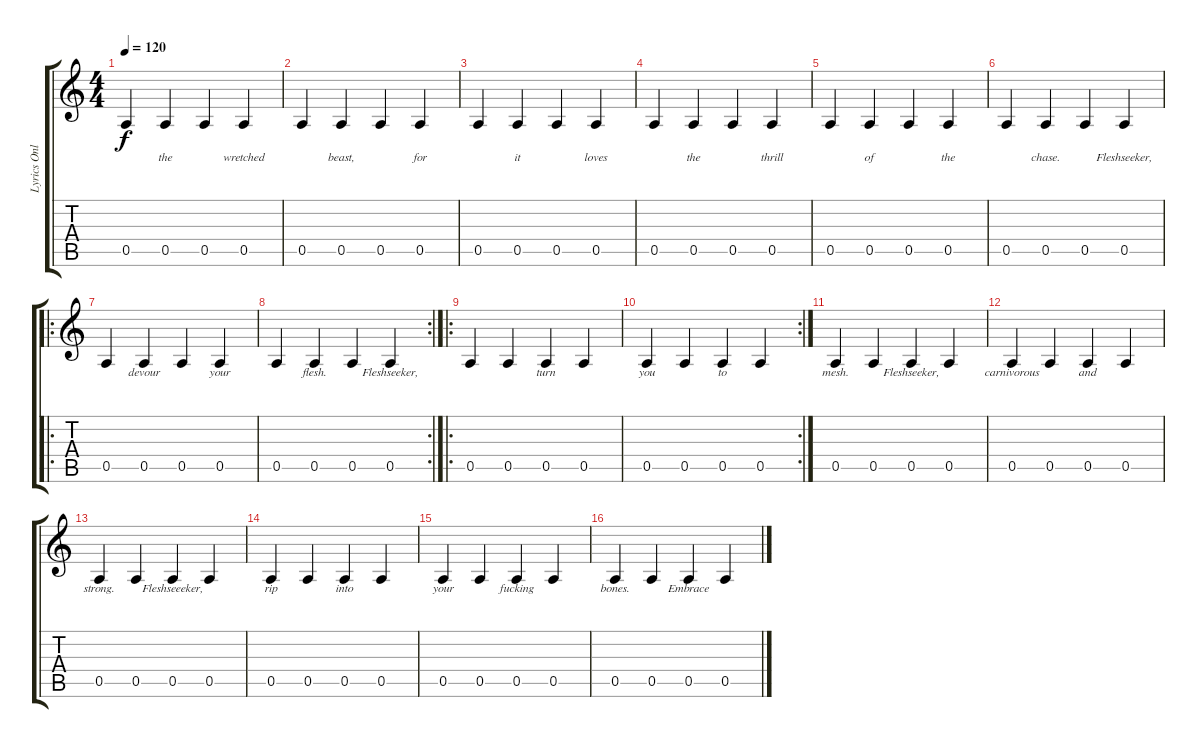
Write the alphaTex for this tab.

\track ("Lyrics Only" "Lyrics Onl") {mute instrument acousticguitarsteel}
\staff {score tabs}
\tuning (E4 B3 G3 D3 A2 E2) {hide}
\ts (4 4)
\tempo 120
\clef g2
\ks c
0.5.4{lyrics (0 "") lyrics (1 "") lyrics (2 "") lyrics (3 "") lyrics (4 "") dy f} 0.5.4{lyrics (0 "the") lyrics (1 "") lyrics (2 "") lyrics (3 "") lyrics (4 "")} 0.5.4{lyrics (0 "") lyrics (1 "") lyrics (2 "") lyrics (3 "") lyrics (4 "")} 0.5.4{lyrics (0 "wretched") lyrics (1 "") lyrics (2 "") lyrics (3 "") lyrics (4 "")} |
0.5.4{lyrics (0 "") lyrics (1 "") lyrics (2 "") lyrics (3 "") lyrics (4 "")} 0.5.4{lyrics (0 "beast,") lyrics (1 "") lyrics (2 "") lyrics (3 "") lyrics (4 "")} 0.5.4{lyrics (0 "") lyrics (1 "") lyrics (2 "") lyrics (3 "") lyrics (4 "")} 0.5.4{lyrics (0 "for") lyrics (1 "") lyrics (2 "") lyrics (3 "") lyrics (4 "")} |
0.5.4{lyrics (0 "") lyrics (1 "") lyrics (2 "") lyrics (3 "") lyrics (4 "")} 0.5.4{lyrics (0 "it") lyrics (1 "") lyrics (2 "") lyrics (3 "") lyrics (4 "")} 0.5.4{lyrics (0 "") lyrics (1 "") lyrics (2 "") lyrics (3 "") lyrics (4 "")} 0.5.4{lyrics (0 "loves") lyrics (1 "") lyrics (2 "") lyrics (3 "") lyrics (4 "")} |
0.5.4{lyrics (0 "") lyrics (1 "") lyrics (2 "") lyrics (3 "") lyrics (4 "")} 0.5.4{lyrics (0 "the") lyrics (1 "") lyrics (2 "") lyrics (3 "") lyrics (4 "")} 0.5.4{lyrics (0 "") lyrics (1 "") lyrics (2 "") lyrics (3 "") lyrics (4 "")} 0.5.4{lyrics (0 "thrill") lyrics (1 "") lyrics (2 "") lyrics (3 "") lyrics (4 "")} |
0.5.4{lyrics (0 "") lyrics (1 "") lyrics (2 "") lyrics (3 "") lyrics (4 "")} 0.5.4{lyrics (0 "of") lyrics (1 "") lyrics (2 "") lyrics (3 "") lyrics (4 "")} 0.5.4{lyrics (0 "") lyrics (1 "") lyrics (2 "") lyrics (3 "") lyrics (4 "")} 0.5.4{lyrics (0 "the") lyrics (1 "") lyrics (2 "") lyrics (3 "") lyrics (4 "")} |
0.5.4{lyrics (0 "") lyrics (1 "") lyrics (2 "") lyrics (3 "") lyrics (4 "")} 0.5.4{lyrics (0 "chase.") lyrics (1 "") lyrics (2 "") lyrics (3 "") lyrics (4 "")} 0.5.4{lyrics (0 "") lyrics (1 "") lyrics (2 "") lyrics (3 "") lyrics (4 "")} 0.5.4{lyrics (0 "Fleshseeker,") lyrics (1 "") lyrics (2 "") lyrics (3 "") lyrics (4 "")} |
\ro
0.5.4{lyrics (0 "") lyrics (1 "") lyrics (2 "") lyrics (3 "") lyrics (4 "")} 0.5.4{lyrics (0 "devour") lyrics (1 "") lyrics (2 "") lyrics (3 "") lyrics (4 "")} 0.5.4{lyrics (0 "") lyrics (1 "") lyrics (2 "") lyrics (3 "") lyrics (4 "")} 0.5.4{lyrics (0 "your") lyrics (1 "") lyrics (2 "") lyrics (3 "") lyrics (4 "")} |
\rc 2
0.5.4{lyrics (0 "") lyrics (1 "") lyrics (2 "") lyrics (3 "") lyrics (4 "")} 0.5.4{lyrics (0 "flesh.") lyrics (1 "") lyrics (2 "") lyrics (3 "") lyrics (4 "")} 0.5.4{lyrics (0 "") lyrics (1 "") lyrics (2 "") lyrics (3 "") lyrics (4 "")} 0.5.4{lyrics (0 "Fleshseeker,") lyrics (1 "") lyrics (2 "") lyrics (3 "") lyrics (4 "")} |
\ro
0.5.4{lyrics (0 "") lyrics (1 "") lyrics (2 "") lyrics (3 "") lyrics (4 "")} 0.5.4{lyrics (0 "") lyrics (1 "") lyrics (2 "") lyrics (3 "") lyrics (4 "")} 0.5.4{lyrics (0 "turn") lyrics (1 "") lyrics (2 "") lyrics (3 "") lyrics (4 "")} 0.5.4{lyrics (0 "") lyrics (1 "") lyrics (2 "") lyrics (3 "") lyrics (4 "")} |
\rc 2
0.5.4{lyrics (0 "you") lyrics (1 "") lyrics (2 "") lyrics (3 "") lyrics (4 "")} 0.5.4{lyrics (0 "") lyrics (1 "") lyrics (2 "") lyrics (3 "") lyrics (4 "")} 0.5.4{lyrics (0 "to") lyrics (1 "") lyrics (2 "") lyrics (3 "") lyrics (4 "")} 0.5.4{lyrics (0 "") lyrics (1 "") lyrics (2 "") lyrics (3 "") lyrics (4 "")} |
0.5.4{lyrics (0 "mesh.") lyrics (1 "") lyrics (2 "") lyrics (3 "") lyrics (4 "")} 0.5.4{lyrics (0 "") lyrics (1 "") lyrics (2 "") lyrics (3 "") lyrics (4 "")} 0.5.4{lyrics (0 "Fleshseeker,") lyrics (1 "") lyrics (2 "") lyrics (3 "") lyrics (4 "")} 0.5.4{lyrics (0 "") lyrics (1 "") lyrics (2 "") lyrics (3 "") lyrics (4 "")} |
0.5.4{lyrics (0 "carnivorous") lyrics (1 "") lyrics (2 "") lyrics (3 "") lyrics (4 "")} 0.5.4{lyrics (0 "") lyrics (1 "") lyrics (2 "") lyrics (3 "") lyrics (4 "")} 0.5.4{lyrics (0 "and") lyrics (1 "") lyrics (2 "") lyrics (3 "") lyrics (4 "")} 0.5.4{lyrics (0 "") lyrics (1 "") lyrics (2 "") lyrics (3 "") lyrics (4 "")} |
0.5.4{lyrics (0 "strong.") lyrics (1 "") lyrics (2 "") lyrics (3 "") lyrics (4 "")} 0.5.4{lyrics (0 "") lyrics (1 "") lyrics (2 "") lyrics (3 "") lyrics (4 "")} 0.5.4{lyrics (0 "Fleshseeeker,") lyrics (1 "") lyrics (2 "") lyrics (3 "") lyrics (4 "")} 0.5.4{lyrics (0 "") lyrics (1 "") lyrics (2 "") lyrics (3 "") lyrics (4 "")} |
0.5.4{lyrics (0 "rip") lyrics (1 "") lyrics (2 "") lyrics (3 "") lyrics (4 "")} 0.5.4{lyrics (0 "") lyrics (1 "") lyrics (2 "") lyrics (3 "") lyrics (4 "")} 0.5.4{lyrics (0 "into") lyrics (1 "") lyrics (2 "") lyrics (3 "") lyrics (4 "")} 0.5.4{lyrics (0 "") lyrics (1 "") lyrics (2 "") lyrics (3 "") lyrics (4 "")} |
0.5.4{lyrics (0 "your") lyrics (1 "") lyrics (2 "") lyrics (3 "") lyrics (4 "")} 0.5.4{lyrics (0 "") lyrics (1 "") lyrics (2 "") lyrics (3 "") lyrics (4 "")} 0.5.4{lyrics (0 "fucking") lyrics (1 "") lyrics (2 "") lyrics (3 "") lyrics (4 "")} 0.5.4{lyrics (0 "") lyrics (1 "") lyrics (2 "") lyrics (3 "") lyrics (4 "")} |
0.5.4{lyrics (0 "bones.") lyrics (1 "") lyrics (2 "") lyrics (3 "") lyrics (4 "")} 0.5.4{lyrics (0 "") lyrics (1 "") lyrics (2 "") lyrics (3 "") lyrics (4 "")} 0.5.4{lyrics (0 "Embrace") lyrics (1 "") lyrics (2 "") lyrics (3 "") lyrics (4 "")} 0.5.4{lyrics (0 "") lyrics (1 "") lyrics (2 "") lyrics (3 "") lyrics (4 "")}
